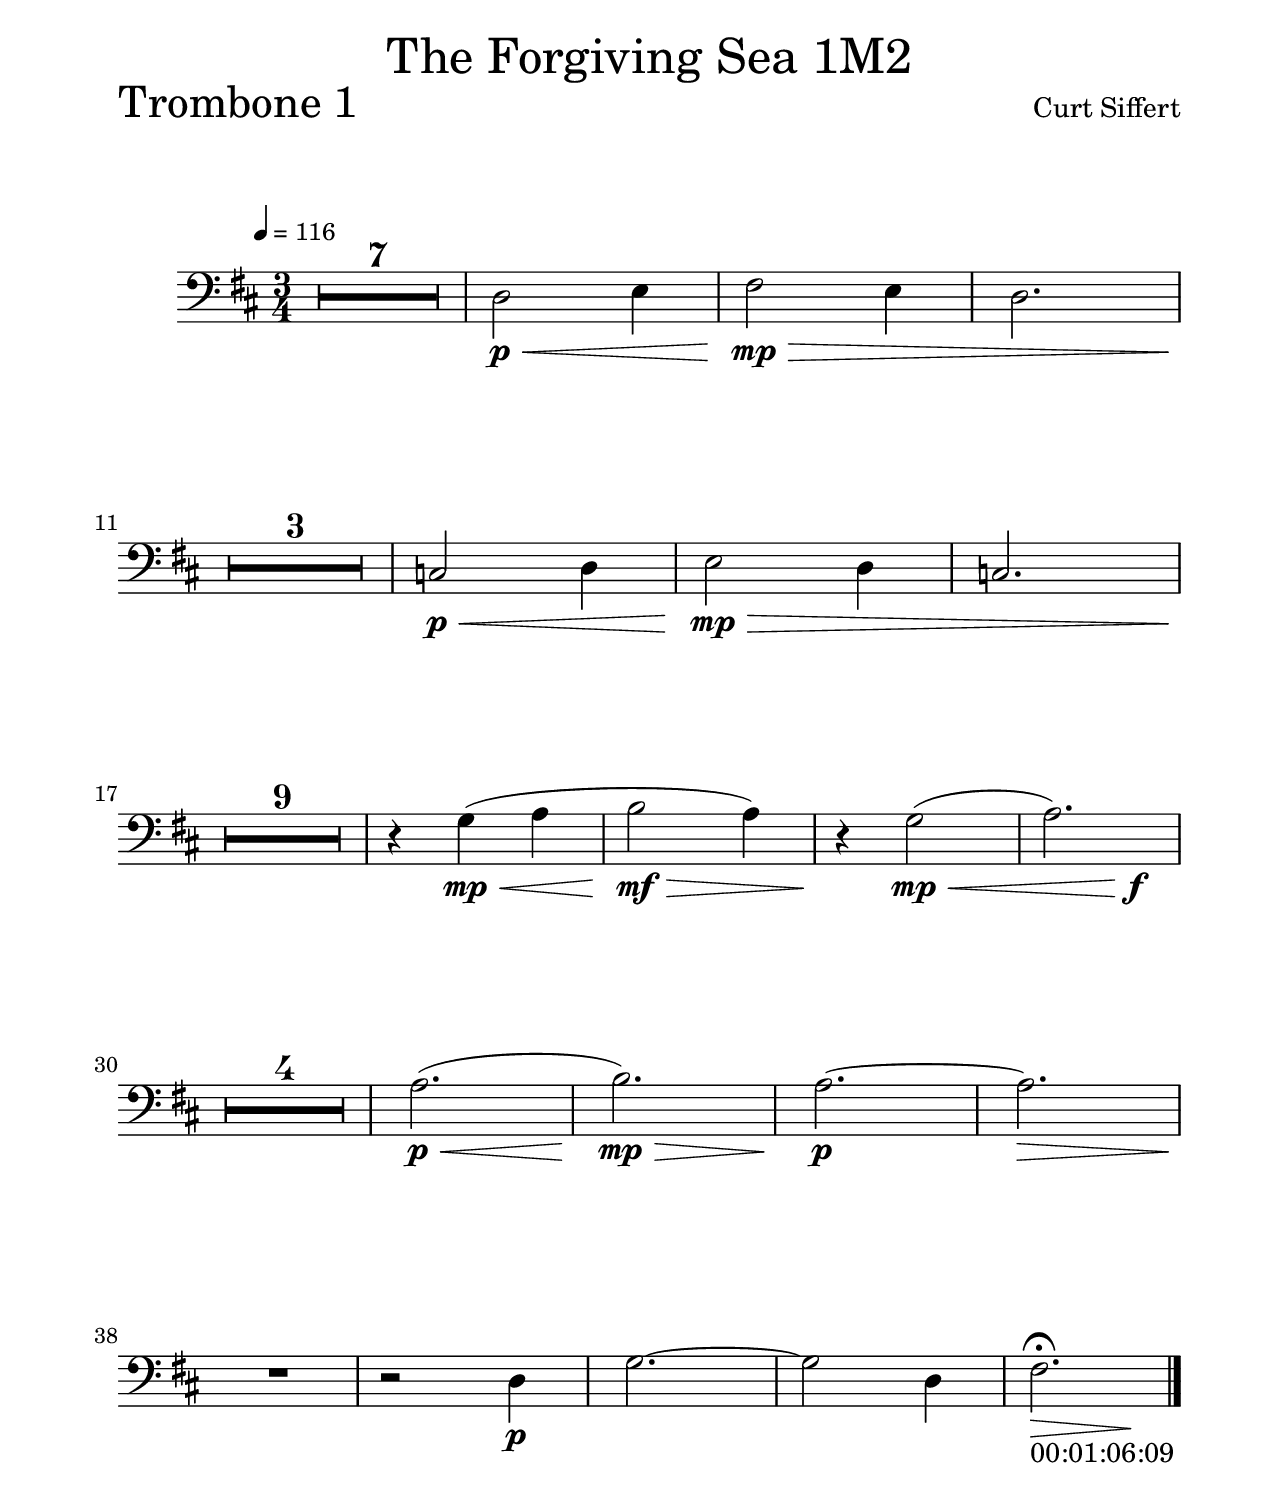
\version "2.16.0"
\include "english.ly"
\include "../lib/parts.ily"

\header {
  	instrument = \markup \larger \larger "Trombone 1"
}

\version "2.24.0"
\include "english.ly"

tromboneOneNotes = \relative c {

	\time 3/4
	\key d \major
	\clef bass
	\set tieWaitForNote = ##t

	R2.*7
	
	d2\p\< e4 |
	fs2\mp\> e4 |
	d2. |

	\tag #'part { \break }

	R2.*3\!
	
	c2\p\< d4 |
	e2\mp\> d4 |
	c2. |

	\tag #'part { \break }
	
	R2.*9\!
	
	r4 g'\mp\<( a |
	b2\mf\> a4) |
	
	r4\! g2\mp\<( |
	<< {a2.)} {s2 s4\f} >> |

	\tag #'part { \break }
	
	R2.*4
	
	a2.\p\<( | 
	b2.\mp\>) |
	a2.\p~
	a2.\>

	\tag #'part { \break }
	
	R2.\!
	
	r2 d,4\p |
	g2.~ |
	g2 d4 |
	<< {fs2.\fermata } {s4\> s4 s4\!} >>
	
	\bar "|."
	\tag #'part {
		\override Score.RehearsalMark.direction = #DOWN
		\override Score.RehearsalMark.self-alignment-X = #RIGHT  
		\override Score.RehearsalMark.font-size = #0
		\mark "00:01:06:09"			
	}	
		
}


\relative c'' { 
	\everyPartScore
	\keepWithTag #'part \tromboneOneNotes	
}	
